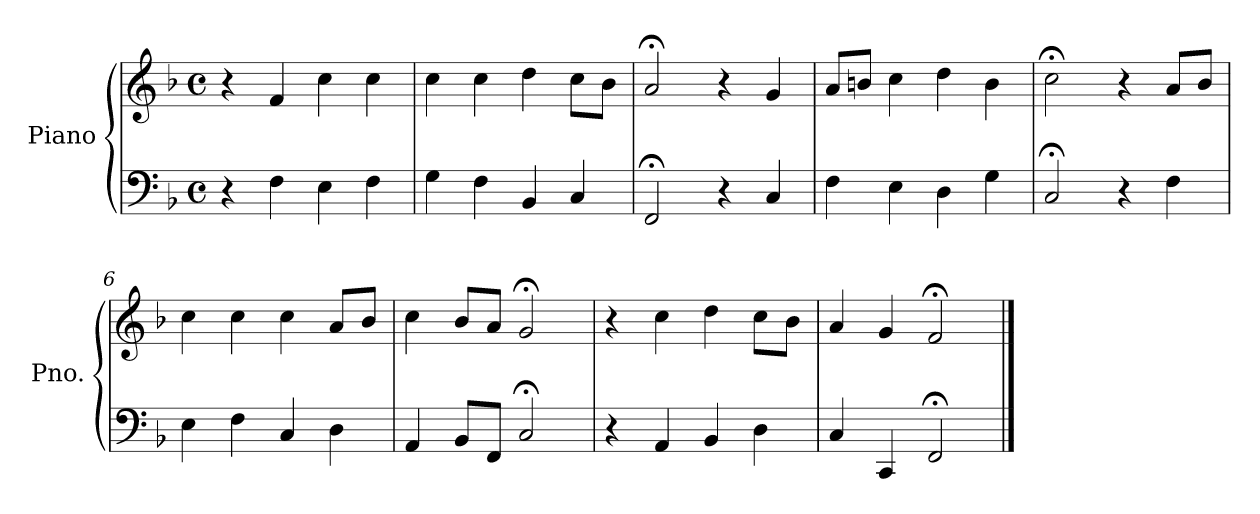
**kern	**kern
*part1	*part1
*staff2	*staff1
*I"Piano	*
*I'Pno.	*
*clefF4	*clefG2
*k[b-]	*k[b-]
*M4/4	*M4/4
*met(c)	*met(c)
=1	=1
4r	4r
4F\	4f/
4E\	4cc\
4F\	4cc\
=2	=2
4G\	4cc\
4F\	4cc\
4BB-/	4dd\
4C/	8cc\L
.	8b-\J
=3	=3
2FF;</	2a;</
4r	4r
4C/	4g/
=4	=4
4F\	8a/L
.	8bn/J
4E\	4cc\
4D\	4dd\
4G\	4b\
=5	=5
2C;</	2cc;<\
4r	4r
4F\	8a/L
.	8b-/J
=6	=6
4E\	4cc\
4F\	4cc\
4C/	4cc\
4D\	8a/L
.	8b-/J
=7	=7
4AA/	4cc\
8BB-/L	8b-/L
8FF/J	8a/J
2C;</	2g;</
!!LO:LB:g=z
=8	=8
4r	4r
4AA/	4cc\
4BB-/	4dd\
4D\	8cc\L
.	8b-\J
=9	=9
4C/	4a/
4CC/	4g/
2FF;</	2f;</
==	==
*-	*-
